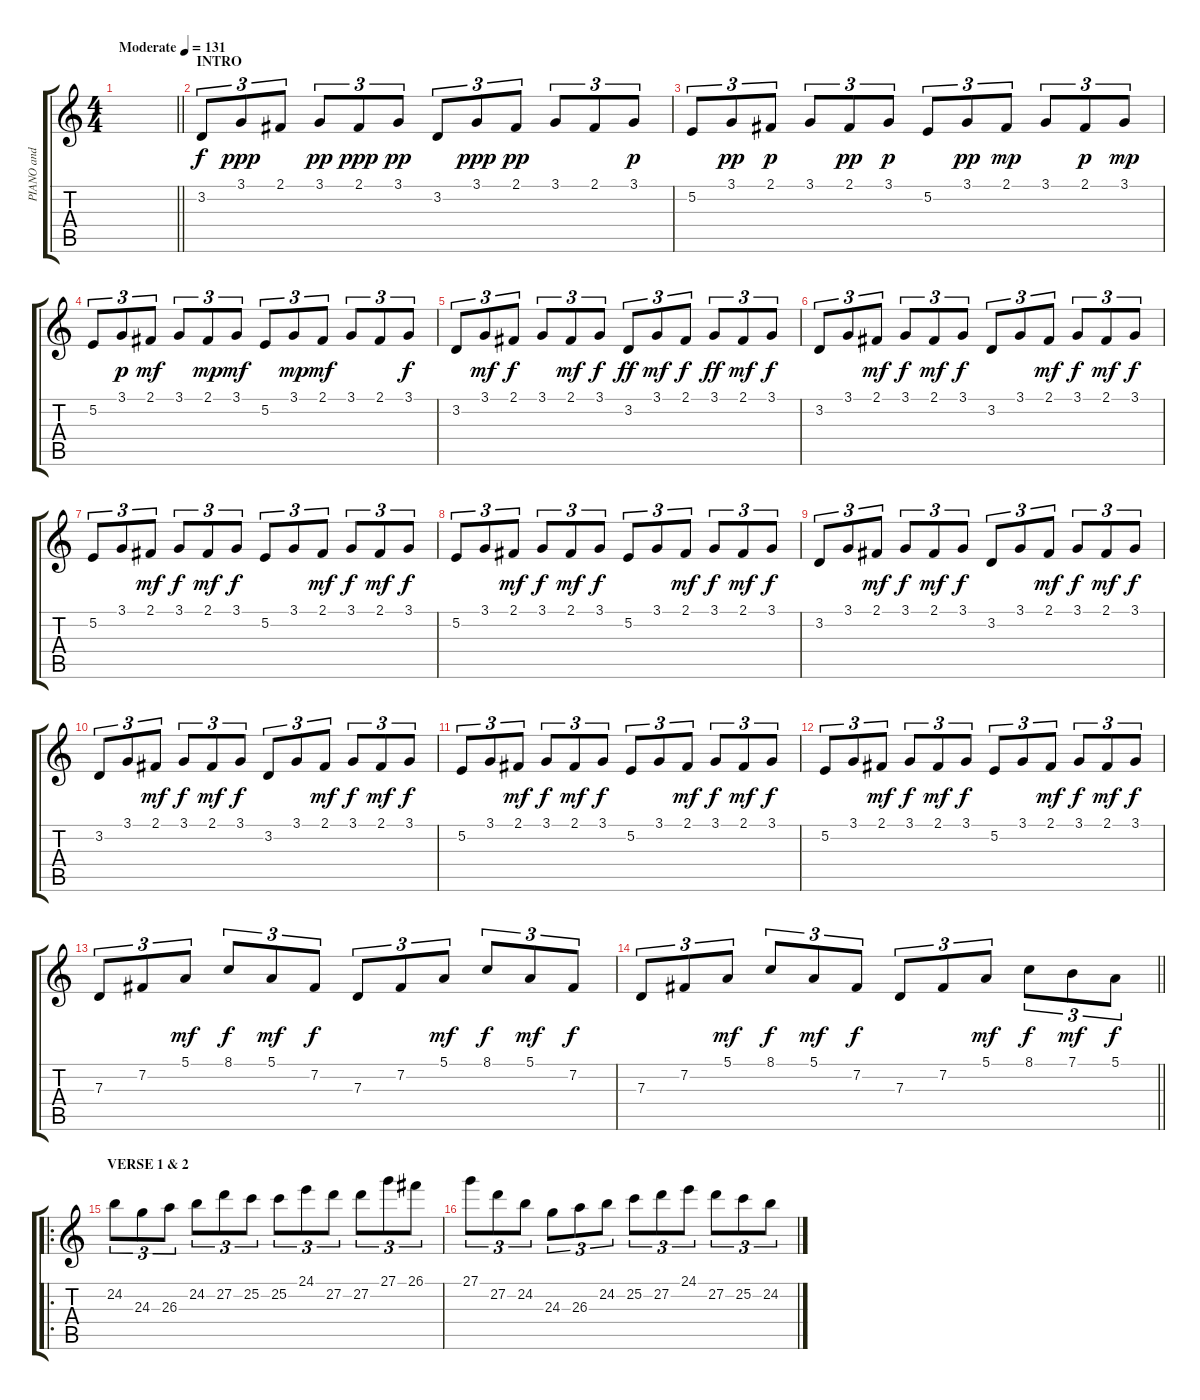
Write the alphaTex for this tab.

\track ("PIANO and ORGAN - melody" "PIANO and ") {instrument acousticgrandpiano}
\staff {score tabs}
\tuning (E4 B3 G3 D3 A2 E2) {hide}
\ts (4 4)
\tempo (131 "Moderate")
\clef g2
\barLineRight lightlight
\ks c
|
\section ("" "INTRO")
3.2.8{tu (3 2)} 3.1.8{tu (3 2) dy ppp} 2.1.8{tu (3 2)} 3.1.8{tu (3 2) dy pp} 2.1.8{tu (3 2) dy ppp} 3.1.8{tu (3 2) dy pp} 3.2.8{tu (3 2)} 3.1.8{tu (3 2) dy ppp} 2.1.8{tu (3 2) dy pp} 3.1.8{tu (3 2)} 2.1.8{tu (3 2)} 3.1.8{tu (3 2) dy p} |
5.2.8{tu (3 2)} 3.1.8{tu (3 2) dy pp} 2.1.8{tu (3 2) dy p} 3.1.8{tu (3 2)} 2.1.8{tu (3 2) dy pp} 3.1.8{tu (3 2) dy p} 5.2.8{tu (3 2)} 3.1.8{tu (3 2) dy pp} 2.1.8{tu (3 2) dy mp} 3.1.8{tu (3 2)} 2.1.8{tu (3 2) dy p} 3.1.8{tu (3 2) dy mp} |
5.2.8{tu (3 2)} 3.1.8{tu (3 2) dy p} 2.1.8{tu (3 2) dy mf} 3.1.8{tu (3 2)} 2.1.8{tu (3 2) dy mp} 3.1.8{tu (3 2) dy mf} 5.2.8{tu (3 2)} 3.1.8{tu (3 2) dy mp} 2.1.8{tu (3 2) dy mf} 3.1.8{tu (3 2)} 2.1.8{tu (3 2)} 3.1.8{tu (3 2) dy f} |
3.2.8{tu (3 2)} 3.1.8{tu (3 2) dy mf} 2.1.8{tu (3 2) dy f} 3.1.8{tu (3 2)} 2.1.8{tu (3 2) dy mf} 3.1.8{tu (3 2) dy f} 3.2.8{tu (3 2) dy ff} 3.1.8{tu (3 2) dy mf} 2.1.8{tu (3 2) dy f} 3.1.8{tu (3 2) dy ff} 2.1.8{tu (3 2) dy mf} 3.1.8{tu (3 2) dy f} |
3.2.8{tu (3 2)} 3.1.8{tu (3 2)} 2.1.8{tu (3 2) dy mf} 3.1.8{tu (3 2) dy f} 2.1.8{tu (3 2) dy mf} 3.1.8{tu (3 2) dy f} 3.2.8{tu (3 2)} 3.1.8{tu (3 2)} 2.1.8{tu (3 2) dy mf} 3.1.8{tu (3 2) dy f} 2.1.8{tu (3 2) dy mf} 3.1.8{tu (3 2) dy f} |
5.2.8{tu (3 2)} 3.1.8{tu (3 2)} 2.1.8{tu (3 2) dy mf} 3.1.8{tu (3 2) dy f} 2.1.8{tu (3 2) dy mf} 3.1.8{tu (3 2) dy f} 5.2.8{tu (3 2)} 3.1.8{tu (3 2)} 2.1.8{tu (3 2) dy mf} 3.1.8{tu (3 2) dy f} 2.1.8{tu (3 2) dy mf} 3.1.8{tu (3 2) dy f} |
5.2.8{tu (3 2)} 3.1.8{tu (3 2)} 2.1.8{tu (3 2) dy mf} 3.1.8{tu (3 2) dy f} 2.1.8{tu (3 2) dy mf} 3.1.8{tu (3 2) dy f} 5.2.8{tu (3 2)} 3.1.8{tu (3 2)} 2.1.8{tu (3 2) dy mf} 3.1.8{tu (3 2) dy f} 2.1.8{tu (3 2) dy mf} 3.1.8{tu (3 2) dy f} |
3.2.8{tu (3 2)} 3.1.8{tu (3 2)} 2.1.8{tu (3 2) dy mf} 3.1.8{tu (3 2) dy f} 2.1.8{tu (3 2) dy mf} 3.1.8{tu (3 2) dy f} 3.2.8{tu (3 2)} 3.1.8{tu (3 2)} 2.1.8{tu (3 2) dy mf} 3.1.8{tu (3 2) dy f} 2.1.8{tu (3 2) dy mf} 3.1.8{tu (3 2) dy f} |
3.2.8{tu (3 2)} 3.1.8{tu (3 2)} 2.1.8{tu (3 2) dy mf} 3.1.8{tu (3 2) dy f} 2.1.8{tu (3 2) dy mf} 3.1.8{tu (3 2) dy f} 3.2.8{tu (3 2)} 3.1.8{tu (3 2)} 2.1.8{tu (3 2) dy mf} 3.1.8{tu (3 2) dy f} 2.1.8{tu (3 2) dy mf} 3.1.8{tu (3 2) dy f} |
5.2.8{tu (3 2)} 3.1.8{tu (3 2)} 2.1.8{tu (3 2) dy mf} 3.1.8{tu (3 2) dy f} 2.1.8{tu (3 2) dy mf} 3.1.8{tu (3 2) dy f} 5.2.8{tu (3 2)} 3.1.8{tu (3 2)} 2.1.8{tu (3 2) dy mf} 3.1.8{tu (3 2) dy f} 2.1.8{tu (3 2) dy mf} 3.1.8{tu (3 2) dy f} |
5.2.8{tu (3 2)} 3.1.8{tu (3 2)} 2.1.8{tu (3 2) dy mf} 3.1.8{tu (3 2) dy f} 2.1.8{tu (3 2) dy mf} 3.1.8{tu (3 2) dy f} 5.2.8{tu (3 2)} 3.1.8{tu (3 2)} 2.1.8{tu (3 2) dy mf} 3.1.8{tu (3 2) dy f} 2.1.8{tu (3 2) dy mf} 3.1.8{tu (3 2) dy f} |
7.3.8{tu (3 2)} 7.2.8{tu (3 2)} 5.1.8{tu (3 2) dy mf} 8.1.8{tu (3 2) dy f} 5.1.8{tu (3 2) dy mf} 7.2.8{tu (3 2) dy f} 7.3.8{tu (3 2)} 7.2.8{tu (3 2)} 5.1.8{tu (3 2) dy mf} 8.1.8{tu (3 2) dy f} 5.1.8{tu (3 2) dy mf} 7.2.8{tu (3 2) dy f} |
\barLineRight lightlight
7.3.8{tu (3 2)} 7.2.8{tu (3 2)} 5.1.8{tu (3 2) dy mf} 8.1.8{tu (3 2) dy f} 5.1.8{tu (3 2) dy mf} 7.2.8{tu (3 2) dy f} 7.3.8{tu (3 2)} 7.2.8{tu (3 2)} 5.1.8{tu (3 2) dy mf} 8.1.8{tu (3 2) dy f} 7.1.8{tu (3 2) dy mf} 5.1.8{tu (3 2) dy f} |
\ro
\section ("" "VERSE 1 & 2")
24.2.8{tu (3 2) instrument percussiveorgan} 24.3.8{tu (3 2)} 26.3.8{tu (3 2)} 24.2.8{tu (3 2)} 27.2.8{tu (3 2)} 25.2.8{tu (3 2)} 25.2.8{tu (3 2)} 24.1.8{tu (3 2)} 27.2.8{tu (3 2)} 27.2.8{tu (3 2)} 27.1.8{tu (3 2)} 26.1.8{tu (3 2)} |
27.1.8{tu (3 2)} 27.2.8{tu (3 2)} 24.2.8{tu (3 2)} 24.3.8{tu (3 2)} 26.3.8{tu (3 2)} 24.2.8{tu (3 2)} 25.2.8{tu (3 2)} 27.2.8{tu (3 2)} 24.1.8{tu (3 2)} 27.2.8{tu (3 2)} 25.2.8{tu (3 2)} 24.2.8{tu (3 2)}
